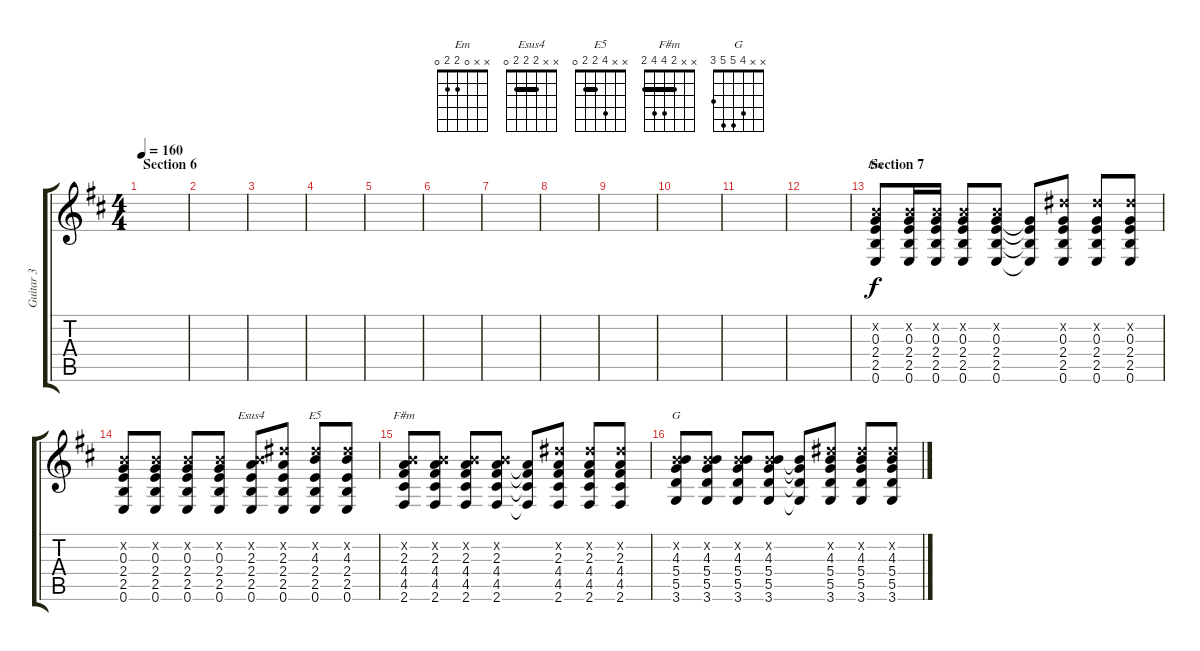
\track ("Guitar 3" "Guitar 3") {instrument overdrivenguitar}
\staff {score tabs}
\tuning (E4 B3 G3 D3 A2 E2) {hide}
\chord ("Em" x x 0 2 2 0)
\chord ("Esus4" x x 2 2 2 0) {barre 2}
\chord ("E5" x x 4 2 2 0) {barre 2}
\chord ("F#m" x x 2 4 4 2) {barre 2}
\chord ("G" x x 4 5 5 3)
\ts (4 4)
\section ("" "Section 6")
\tempo 160
\clef g2
\ks bminor
|
|
|
|
|
|
|
|
|
|
|
|
\section ("" "Section 7")
(0.2{x} 0.3 2.4 2.5 0.6).8{ch "Em"} (0.2{x} 0.3 2.4 2.5 0.6).16 (0.2{x} 0.3 2.4 2.5 0.6).16 (0.2{x} 0.3 2.4 2.5 0.6).8 (0.2{x} 0.3 2.4 2.5 0.6).8 (0.3{t} 2.4{t} 2.5{t} 0.6{t}).8 (4.2{x} 0.3 2.4 2.5 0.6).8 (4.2{x} 0.3 2.4 2.5 0.6).8 (4.2{x} 0.3 2.4 2.5 0.6).8 |
(0.2{x} 0.3 2.4 2.5 0.6).8 (0.2{x} 0.3 2.4 2.5 0.6).8 (0.2{x} 0.3 2.4 2.5 0.6).8 (0.2{x} 0.3 2.4 2.5 0.6).8 (0.2{x} 2.3 2.4 2.5 0.6).8{ch "Esus4"} (4.2{x} 2.3 2.4 2.5 0.6).8 (4.2{x} 4.3 2.4 2.5 0.6).8{ch "E5"} (4.2{x} 4.3 2.4 2.5 0.6).8 |
(0.2{x} 2.3 4.4 4.5 2.6).8{ch "F#m"} (0.2{x} 2.3 4.4 4.5 2.6).8 (0.2{x} 2.3 4.4 4.5 2.6).8 (0.2{x} 2.3 4.4 4.5 2.6).8 (2.3{t} 4.4{t} 4.5{t} 2.6{t}).8 (4.2{x} 2.3 4.4 4.5 2.6).8 (4.2{x} 2.3 4.4 4.5 2.6).8 (4.2{x} 2.3 4.4 4.5 2.6).8 |
(0.2{x} 4.3 5.4 5.5 3.6).8{ch "G"} (0.2{x} 4.3 5.4 5.5 3.6).8 (0.2{x} 4.3 5.4 5.5 3.6).8 (0.2{x} 4.3 5.4 5.5 3.6).8 (4.3{t} 5.4{t} 5.5{t} 3.6{t}).8 (4.2{x} 4.3 5.4 5.5 3.6).8 (4.2{x} 4.3 5.4 5.5 3.6).8 (4.2{x} 4.3 5.4 5.5 3.6).8
